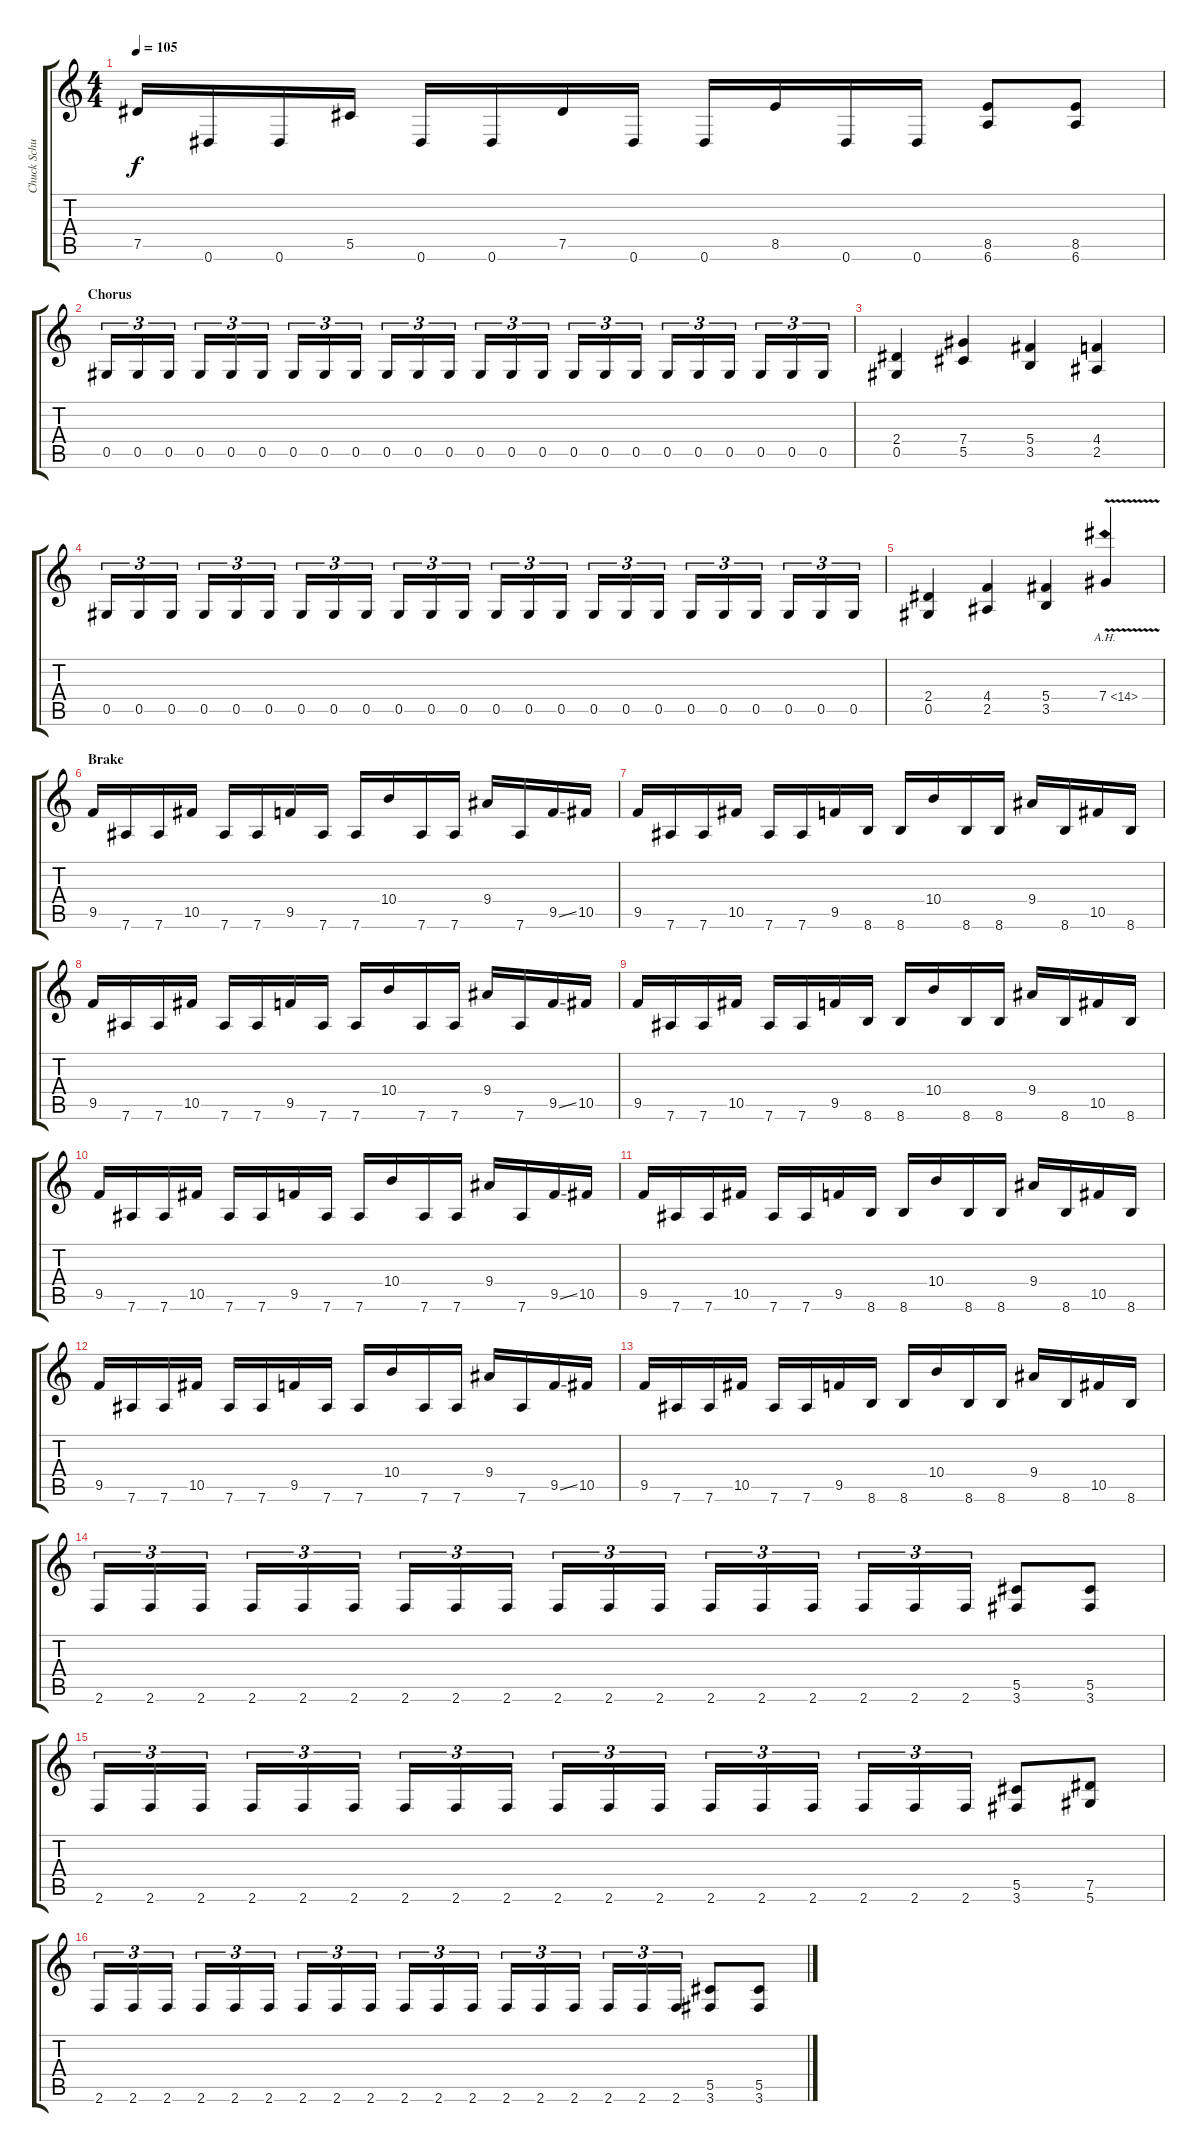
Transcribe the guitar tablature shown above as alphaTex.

\track ("Chuck Schuldiner" "Chuck Schu") {instrument distortionguitar}
\staff {score tabs}
\tuning (Eb4 Bb3 Gb3 Db3 Ab2 Eb2) {hide}
\ts (4 4)
\tempo 105
\clef g2
\ks c
7.5.16{dy f} 0.6.16 0.6.16 5.5.16 0.6.16 0.6.16 7.5.16 0.6.16 0.6.16 8.5.16 0.6.16 0.6.16 (8.5 6.6).8 (8.5 6.6).8 |
\section ("" "Chorus")
0.5.16{tu (3 2)} 0.5.16{tu (3 2)} 0.5.16{tu (3 2)} 0.5.16{tu (3 2)} 0.5.16{tu (3 2)} 0.5.16{tu (3 2)} 0.5.16{tu (3 2)} 0.5.16{tu (3 2)} 0.5.16{tu (3 2)} 0.5.16{tu (3 2)} 0.5.16{tu (3 2)} 0.5.16{tu (3 2)} 0.5.16{tu (3 2)} 0.5.16{tu (3 2)} 0.5.16{tu (3 2)} 0.5.16{tu (3 2)} 0.5.16{tu (3 2)} 0.5.16{tu (3 2)} 0.5.16{tu (3 2)} 0.5.16{tu (3 2)} 0.5.16{tu (3 2)} 0.5.16{tu (3 2)} 0.5.16{tu (3 2)} 0.5.16{tu (3 2)} |
(2.4 0.5).4 (7.4 5.5).4 (5.4 3.5).4 (4.4 2.5).4 |
0.5.16{tu (3 2)} 0.5.16{tu (3 2)} 0.5.16{tu (3 2)} 0.5.16{tu (3 2)} 0.5.16{tu (3 2)} 0.5.16{tu (3 2)} 0.5.16{tu (3 2)} 0.5.16{tu (3 2)} 0.5.16{tu (3 2)} 0.5.16{tu (3 2)} 0.5.16{tu (3 2)} 0.5.16{tu (3 2)} 0.5.16{tu (3 2)} 0.5.16{tu (3 2)} 0.5.16{tu (3 2)} 0.5.16{tu (3 2)} 0.5.16{tu (3 2)} 0.5.16{tu (3 2)} 0.5.16{tu (3 2)} 0.5.16{tu (3 2)} 0.5.16{tu (3 2)} 0.5.16{tu (3 2)} 0.5.16{tu (3 2)} 0.5.16{tu (3 2)} |
(2.4 0.5).4 (4.4 2.5).4 (5.4 3.5).4 7.4{ah 7 v}.4 |
\section ("" "Brake")
9.5.16 7.6.16 7.6.16 10.5.16 7.6.16 7.6.16 9.5.16 7.6.16 7.6.16 10.4.16 7.6.16 7.6.16 9.4.16 7.6.16 9.5{ss}.16 10.5.16 |
9.5.16 7.6.16 7.6.16 10.5.16 7.6.16 7.6.16 9.5.16 8.6.16 8.6.16 10.4.16 8.6.16 8.6.16 9.4.16 8.6.16 10.5.16 8.6.16 |
9.5.16 7.6.16 7.6.16 10.5.16 7.6.16 7.6.16 9.5.16 7.6.16 7.6.16 10.4.16 7.6.16 7.6.16 9.4.16 7.6.16 9.5{ss}.16 10.5.16 |
9.5.16 7.6.16 7.6.16 10.5.16 7.6.16 7.6.16 9.5.16 8.6.16 8.6.16 10.4.16 8.6.16 8.6.16 9.4.16 8.6.16 10.5.16 8.6.16 |
9.5.16 7.6.16 7.6.16 10.5.16 7.6.16 7.6.16 9.5.16 7.6.16 7.6.16 10.4.16 7.6.16 7.6.16 9.4.16 7.6.16 9.5{ss}.16 10.5.16 |
9.5.16 7.6.16 7.6.16 10.5.16 7.6.16 7.6.16 9.5.16 8.6.16 8.6.16 10.4.16 8.6.16 8.6.16 9.4.16 8.6.16 10.5.16 8.6.16 |
9.5.16 7.6.16 7.6.16 10.5.16 7.6.16 7.6.16 9.5.16 7.6.16 7.6.16 10.4.16 7.6.16 7.6.16 9.4.16 7.6.16 9.5{ss}.16 10.5.16 |
9.5.16 7.6.16 7.6.16 10.5.16 7.6.16 7.6.16 9.5.16 8.6.16 8.6.16 10.4.16 8.6.16 8.6.16 9.4.16 8.6.16 10.5.16 8.6.16 |
2.6.16{tu (3 2)} 2.6.16{tu (3 2)} 2.6.16{tu (3 2)} 2.6.16{tu (3 2)} 2.6.16{tu (3 2)} 2.6.16{tu (3 2)} 2.6.16{tu (3 2)} 2.6.16{tu (3 2)} 2.6.16{tu (3 2)} 2.6.16{tu (3 2)} 2.6.16{tu (3 2)} 2.6.16{tu (3 2)} 2.6.16{tu (3 2)} 2.6.16{tu (3 2)} 2.6.16{tu (3 2)} 2.6.16{tu (3 2)} 2.6.16{tu (3 2)} 2.6.16{tu (3 2)} (5.5 3.6).8 (5.5 3.6).8 |
2.6.16{tu (3 2)} 2.6.16{tu (3 2)} 2.6.16{tu (3 2)} 2.6.16{tu (3 2)} 2.6.16{tu (3 2)} 2.6.16{tu (3 2)} 2.6.16{tu (3 2)} 2.6.16{tu (3 2)} 2.6.16{tu (3 2)} 2.6.16{tu (3 2)} 2.6.16{tu (3 2)} 2.6.16{tu (3 2)} 2.6.16{tu (3 2)} 2.6.16{tu (3 2)} 2.6.16{tu (3 2)} 2.6.16{tu (3 2)} 2.6.16{tu (3 2)} 2.6.16{tu (3 2)} (5.5 3.6).8 (7.5 5.6).8 |
2.6.16{tu (3 2)} 2.6.16{tu (3 2)} 2.6.16{tu (3 2)} 2.6.16{tu (3 2)} 2.6.16{tu (3 2)} 2.6.16{tu (3 2)} 2.6.16{tu (3 2)} 2.6.16{tu (3 2)} 2.6.16{tu (3 2)} 2.6.16{tu (3 2)} 2.6.16{tu (3 2)} 2.6.16{tu (3 2)} 2.6.16{tu (3 2)} 2.6.16{tu (3 2)} 2.6.16{tu (3 2)} 2.6.16{tu (3 2)} 2.6.16{tu (3 2)} 2.6.16{tu (3 2)} (5.5 3.6).8 (5.5 3.6).8
